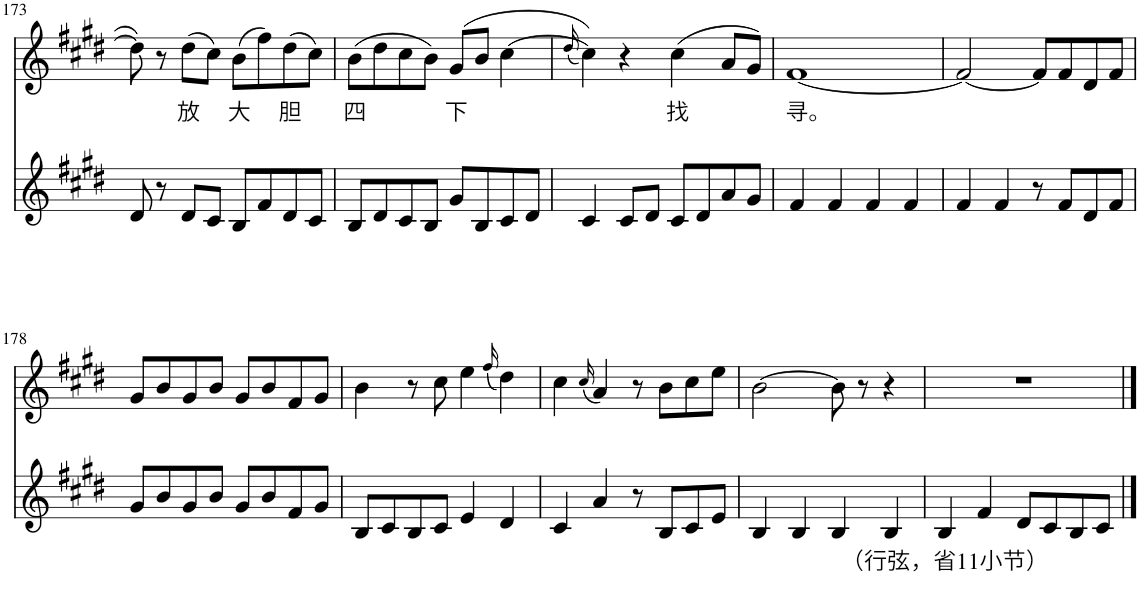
**kern	**text	**kern	**text
*part2	*part2	*part1	*part1
*staff2	*staff2	*staff1	*staff1
*I"Piano	*	*I"Piano	*
*I'Pno	*	*I'Pno	*
!!LO:PB:g=z
*clefG2	*	*clefG2	*
*k[f#c#g#d#]	*	*k[f#c#g#d#]	*
*M4/4	*	*M4/4	*
=173	=173	=173	=173
8d#/	.	8dd#\]	.
8r	.	8r	.
!	!	!	!LO:LY:b
8d#/L	.	(8dd#\L	放
8c#/J	.	8cc#\J)	.
!	!	!	!LO:LY:b
8B/L	.	(8b\L	大
8f#/	.	8ff#\)	.
!	!	!	!LO:LY:b
8d#/	.	(8dd#\	胆
8c#/J	.	8cc#\J)	.
=174	=174	=174	=174
!	!	!	!LO:LY:b
8B/L	.	(8b\L	四
8d#/	.	8dd#\	.
8c#/	.	8cc#\	.
8B/J	.	8b\J)	.
!	!	!	!LO:LY:b
8g#/L	.	(8g#/L	下
8B/	.	8b/J	.
8c#/	.	[4cc#\	.
8d#/J	.	.	.
=175	=175	=175	=175
.	.	(16qdd#/	.
4c#/	.	4cc#\]))	.
8c#/L	.	4r	.
8d#/J	.	.	.
!	!	!	!LO:LY:b
8c#/L	.	(4cc#\	找
8d#/	.	.	.
8a/	.	8a/L	.
8g#/J	.	8g#/J)	.
=176	=176	=176	=176
!	!	!	!LO:LY:b
4f#/	.	[1f#	寻。
4f#/	.	.	.
4f#/	.	.	.
4f#/	.	.	.
=177	=177	=177	=177
4f#/	.	2f#/_	.
4f#/	.	.	.
8r	.	8f#/L]	.
8f#/L	.	8f#/	.
8d#/	.	8d#/	.
8f#/J	.	8f#/J	.
!!LO:LB:g=z
=178	=178	=178	=178
8g#/L	.	8g#/L	.
8b/	.	8b/	.
8g#/	.	8g#/	.
8b/J	.	8b/J	.
8g#/L	.	8g#/L	.
8b/	.	8b/	.
8f#/	.	8f#/	.
8g#/J	.	8g#/J	.
=179	=179	=179	=179
8B/L	.	4b\	.
8c#/	.	.	.
8B/	.	8r	.
8c#/J	.	8cc#\	.
4e/	.	4ee\	.
.	.	(16qff#/	.
4d#/	.	4dd#\)	.
=180	=180	=180	=180
4c#/	.	4cc#\	.
.	.	(16qcc#/	.
4a/	.	4a/)	.
8r	.	8r	.
8B/L	.	8b\L	.
8c#/	.	8cc#\	.
8e/J	.	8ee\J	.
=181	=181	=181	=181
4B/	.	[2b\	.
4B/	.	.	.
4B/	.	8b\]	.
.	.	8r	.
4B/	.	4r	.
=182	=182	=182	=182
!	!LO:LY:b	!	!
4B/	（行弦，省11小节）	1r	.
4f#/	.	.	.
8d#/L	.	.	.
8c#/	.	.	.
8B/	.	.	.
8c#/J	.	.	.
==	==	==	==
*-	*-	*-	*-
